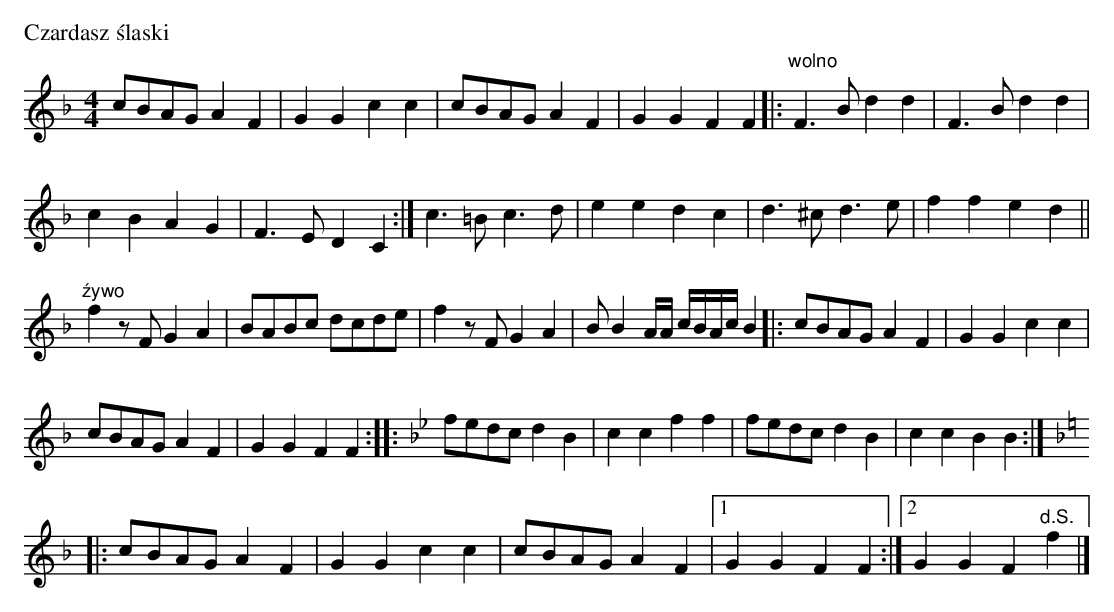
X:1
P: Czardasz \'slaski
M: 4/4
L: 1/8
K: F
cBAG A2F2 | G2G2 c2c2 |\
cBAG A2F2 | G2G2 F2F2 |:\
"wolno"\
F3B d2d2 | F3B d2d2 |
c2B2 A2G2 | F3E D2C2 :|\
c3=B c3d | e2e2 d2c2 |\
d3^c d3e | f2f2 e2d2 ||
"\'zywo"\
f2zF G2A2 | BABc dcde | f2zF G2A2 | BB2A/A/ c/B/A/c/B2 |:\
[K:=e][K:F]\
cBAG A2F2 | G2G2 c2c2 |
cBAG A2F2 | G2G2 F2F2 ::\
[K:Bb]\
fedc d2B2 | c2c2 f2f2 | fedc d2B2 | c2c2 B2B2 :|
[K:=e][K:F]\
|:\
cBAG A2F2 | G2G2 c2c2 | cBAG A2F2 |1 G2G2 F2F2 :|2 G2G2 F2"d.S."f2 |]
